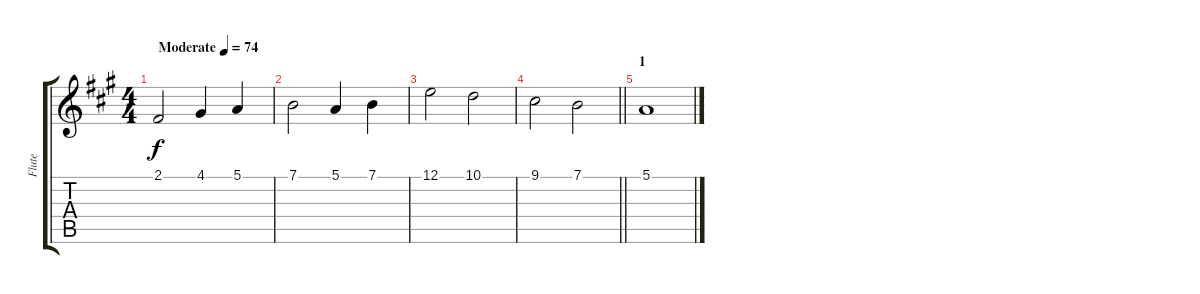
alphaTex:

\track ("Flute" "Flute") {instrument flute}
\staff {score tabs}
\tuning (E4 B3 G3 D3 A2 E2) {hide}
\ts (4 4)
\tempo (74 "Moderate")
\clef g2
\ks a
2.1.2{dy f instrument flute} 4.1.4 5.1.4 |
7.1.2 5.1.4 7.1.4 |
12.1.2 10.1.2 |
\barLineRight lightlight
9.1.2 7.1.2 |
\section ("" "1")
5.1.1
